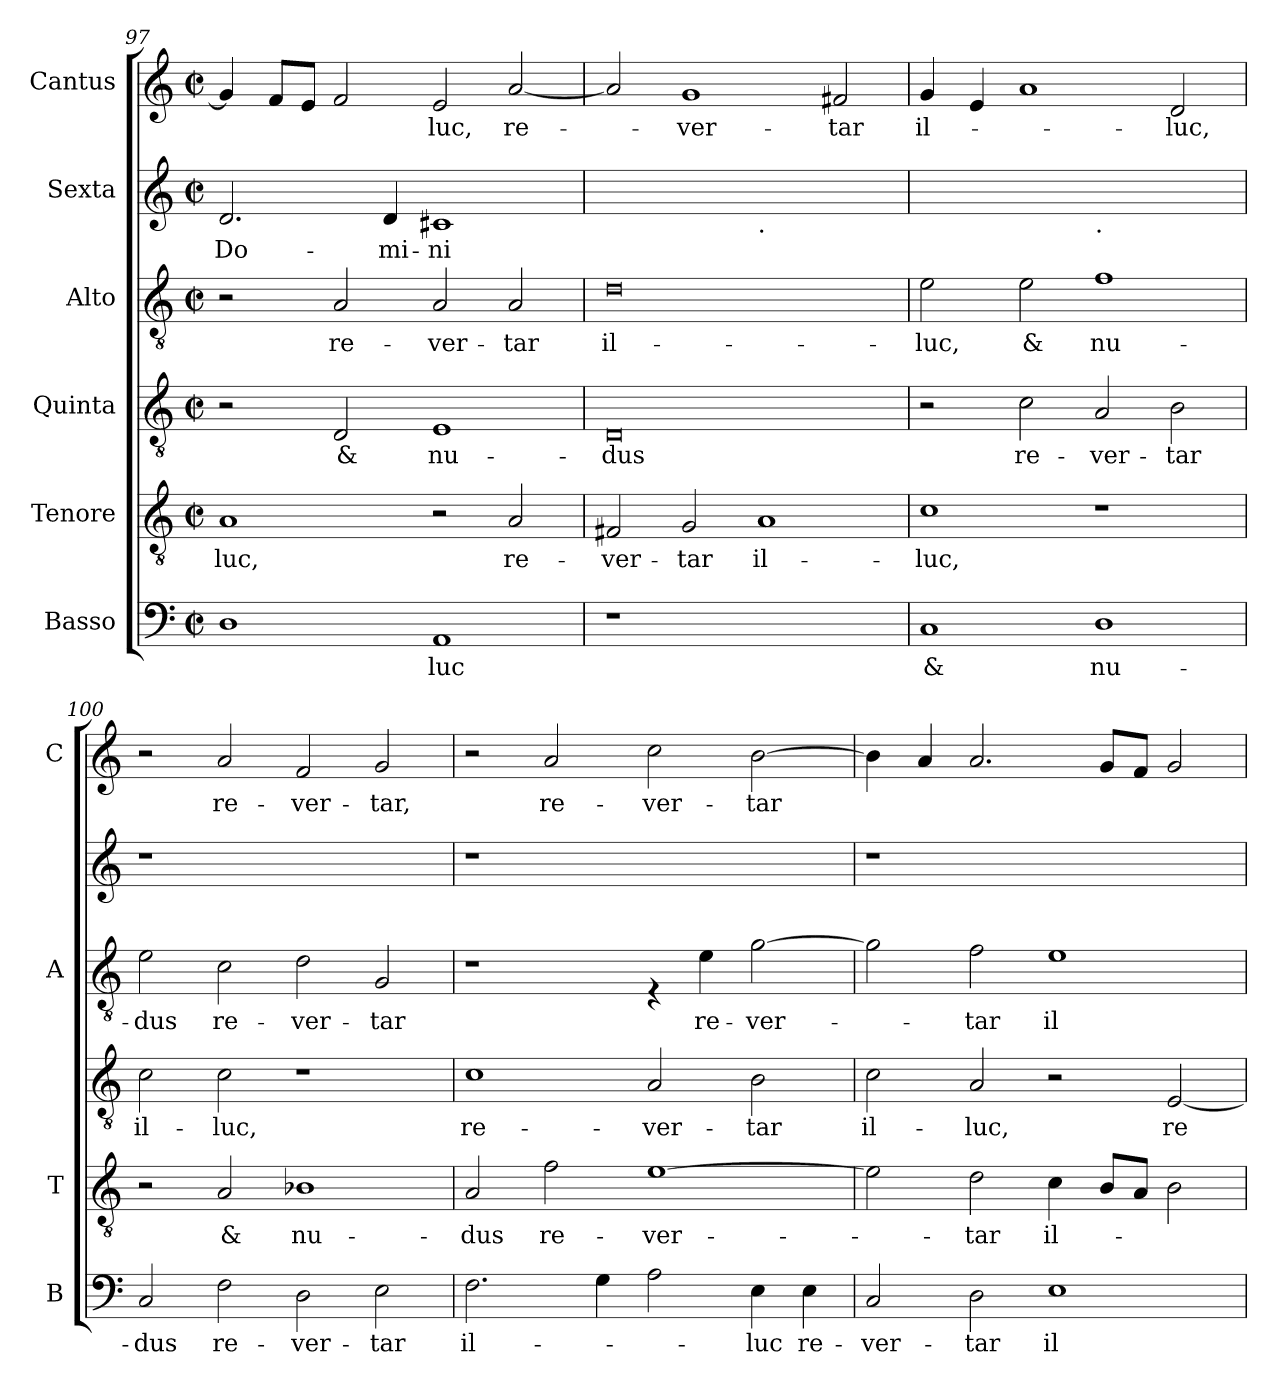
**kern	**text	**kern	**text	**kern	**text	**kern	**text	**kern	**text	**kern	**text
*part6	*part6	*part5	*part5	*part4	*part4	*part3	*part3	*part2	*part2	*part1	*part1
*staff6	*staff6	*staff5	*staff5	*staff4	*staff4	*staff3	*staff3	*staff2	*staff2	*staff1	*staff1
*I"Basso	*	*I"Tenore	*	*I"Quinta	*	*I"Alto	*	*I"Sexta	*	*I"Cantus	*
*I'B	*	*I'T	*	*	*	*I'A	*	*	*	*I'C	*
*clefF4	*	*clefGv2	*	*clefGv2	*	*clefGv2	*	*clefG2	*	*clefG2	*
*k[]	*	*k[]	*	*k[]	*	*k[]	*	*k[]	*	*k[]	*
*M2/2	*	*M2/2	*	*M2/2	*	*M2/2	*	*M2/2	*	*M2/2	*
*met(c|)	*	*met(c|)	*	*met(c|)	*	*met(c|)	*	*met(c|)	*	*met(c|)	*
=97	=97	=97	=97	=97	=97	=97	=97	=97	=97	=97	=97
1D	.	1A	-luc,	2r	.	2r	.	2.d/	Do-	4g/]	.
.	.	.	.	.	.	.	.	.	.	8f/L	.
.	.	.	.	.	.	.	.	.	.	8e/J	.
.	.	.	.	2D/	&	2A/	re-	.	.	2f/	.
.	.	.	.	.	.	.	.	4d/	-mi-	.	.
1AA	-luc	2r	.	1E	nu-	2A/	-ver-	1c#X	-ni	2e/	-luc,
.	.	2A/	re-	.	.	2A/	-tar	.	.	[2a/	re-
=98	=98	=98	=98	=98	=98	=98	=98	=98	=98	=98	=98
1r	.	2F#X/	-ver-	0D	-dus	0d	il-	1ryy	.	2a/]	.
.	.	2G/	-tar	.	.	.	.	.	.	1g	-ver-
!	!	!	!	!	!	!	!	!LO:TX:b:t=.	!	!	!
1ryy	.	1A	il-	.	.	.	.	1ryy	.	.	.
.	.	.	.	.	.	.	.	.	.	2f#X/	-tar
=99	=99	=99	=99	=99	=99	=99	=99	=99	=99	=99	=99
1C	&	1c	-luc,	2r	.	2e\	-luc,	1ryy	.	4g/	il-
.	.	.	.	.	.	.	.	.	.	4e/	.
.	.	.	.	2c\	re-	2e\	&	.	.	1a	.
!	!	!	!	!	!	!	!	!LO:TX:b:t=.	!	!	!
1D	nu-	1r	.	2A/	-ver-	1f	nu-	1ryy	.	.	.
.	.	.	.	2B\	-tar	.	.	.	.	2d/	-luc,
!!LO:LB:g=z
=100	=100	=100	=100	=100	=100	=100	=100	=100	=100	=100	=100
2C/	-dus	2r	.	2c\	il-	2e\	-dus	1r	.	2r	.
2F\	re-	2A/	&	2c\	-luc,	2c\	re-	.	.	2a/	re-
2D\	-ver-	1B-X	nu-	1r	.	2d\	-ver-	1ryy	.	2f/	-ver-
2E\	-tar	.	.	.	.	2G/	-tar	.	.	2g/	-tar,
=101	=101	=101	=101	=101	=101	=101	=101	=101	=101	=101	=101
2.F\	il-	2A/	-dus	1c	re-	1r	.	1r	.	2r	.
.	.	2f\	re-	.	.	.	.	.	.	2a/	re-
4G\	.	.	.	.	.	.	.	.	.	.	.
2A\	.	[1e	-ver-	2A/	-ver-	4rE	.	1ryy	.	2cc\	-ver-
.	.	.	.	.	.	4e\	re-	.	.	.	.
4E\	-luc	.	.	2B\	-tar	[2g\	-ver-	.	.	[2b\	-tar
4E\	re-	.	.	.	.	.	.	.	.	.	.
=102	=102	=102	=102	=102	=102	=102	=102	=102	=102	=102	=102
2C/	-ver-	2e\]	.	2c\	il-	2g\]	.	1r	.	4b\]	.
.	.	.	.	.	.	.	.	.	.	4a/	.
2D\	-tar	2d\	-tar	2A/	-luc,	2f\	-tar	.	.	2.a/	.
1E	il-	4c\	il-	2r	.	1e	il-	1ryy	.	.	.
.	.	8B/L	.	.	.	.	.	.	.	8g/L	.
.	.	8A/J	.	.	.	.	.	.	.	8f/J	.
.	.	2B\	.	[2E/	re-	.	.	.	.	2g/	.
=	=	=	=	=	=	=	=	=	=	=	=
*-	*-	*-	*-	*-	*-	*-	*-	*-	*-	*-	*-
